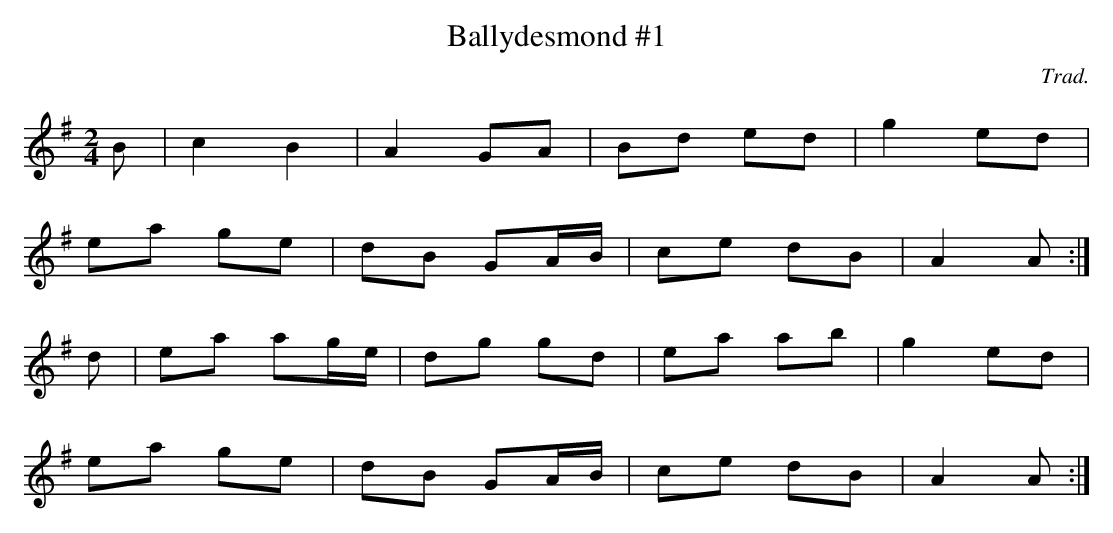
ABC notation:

X:1
T:Ballydesmond #1
C:Trad.
M:2/4
L:1/8
K: Ador
B|c2 B2|A2 GA|Bd ed|g2 ed|
ea ge|dB GA/B/|ce dB|A2 A :|
d|ea ag/e/|dg gd|ea ab|g2 ed|
ea ge|dB GA/B/|ce dB|A2 A :|
